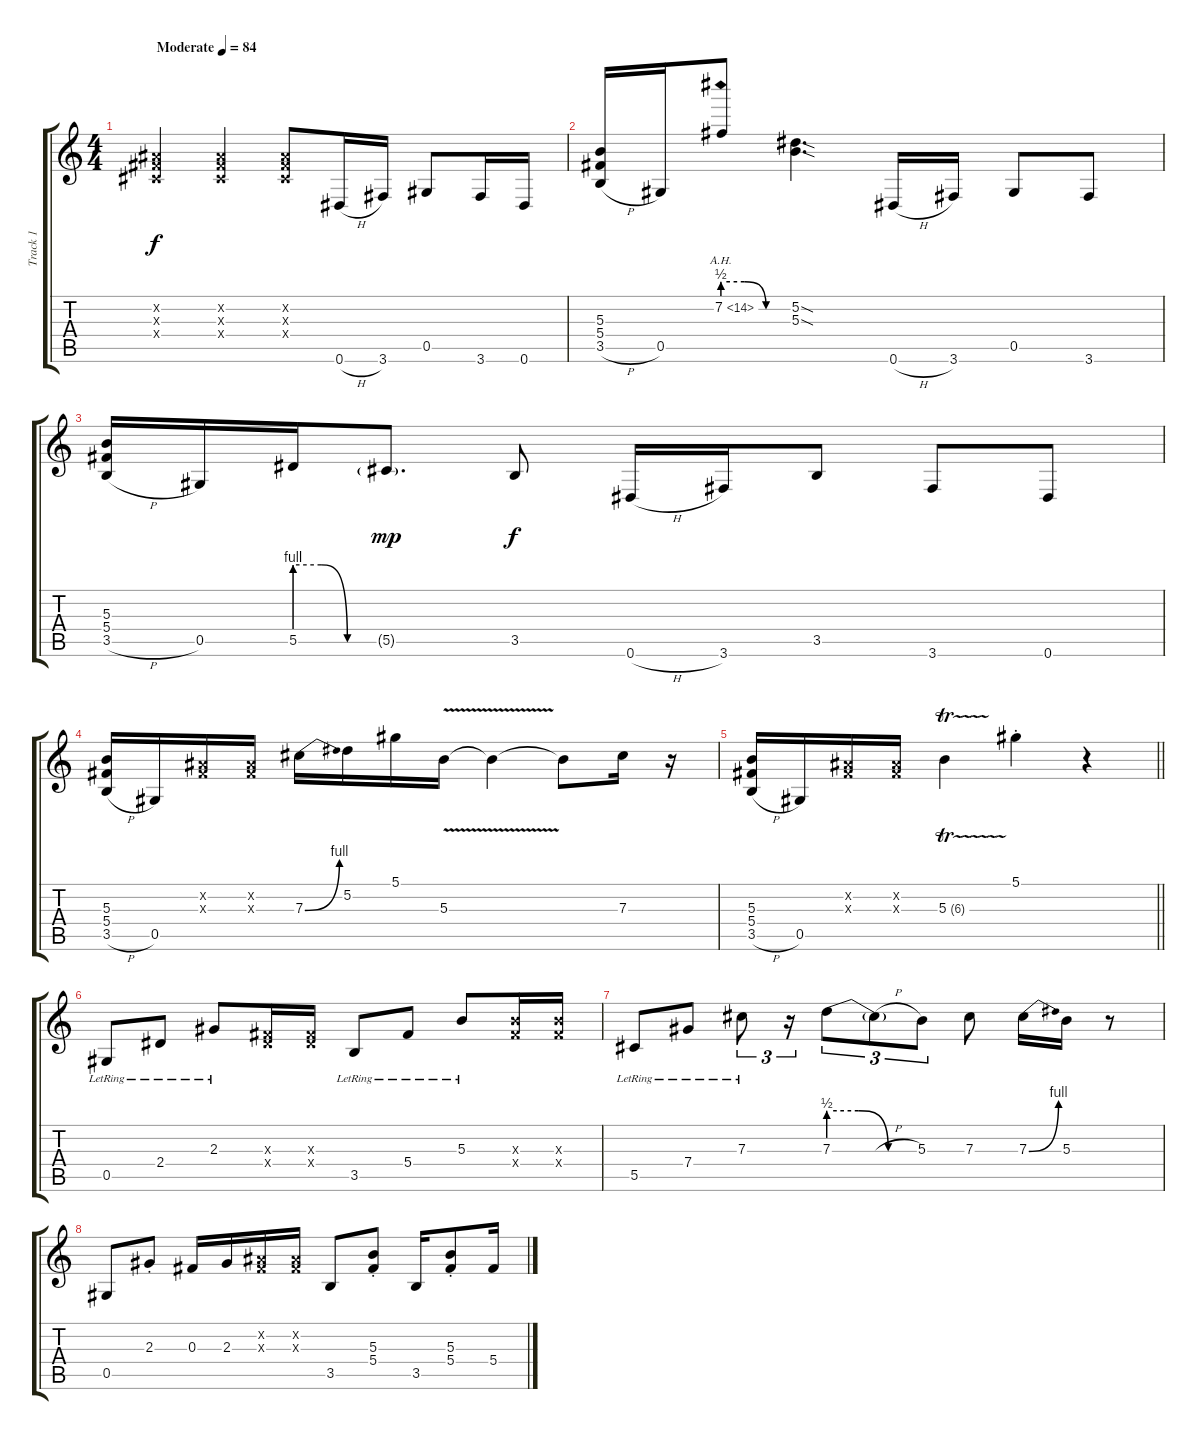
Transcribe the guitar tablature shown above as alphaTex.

\track ("Track 1" "Track 1") {instrument distortionguitar}
\staff {score tabs}
\tuning (Eb4 Bb3 Gb3 Db3 Ab2 Eb2) {hide}
\ts (4 4)
\tempo (84 "Moderate")
\clef g2
\ks c
(0.2{x} 0.3{x} 0.4{x}).4{dy f instrument distortionguitar} (0.2{x} 0.3{x} 0.4{x}).4 (0.2{x} 0.3{x} 0.4{x}).8 0.6{h}.16 3.6.16 0.5.8 3.6.16 0.6.16 |
(5.3 5.4 3.5{h}).16 0.5.16 7.2{be (custom 0 2 20 2 40 0 60 0) ah 7}.8 (5.2{sod} 5.3{sod}).4{d} 0.6{h}.16 3.6.16 0.5.8 3.6.8 |
(5.3 5.4 3.5{h}).16 0.5.16 5.5{be (custom 0 4 20 4 40 0 60 0)}.16 5.5{g}.8{d dy mp} 3.5.8{dy f} 0.6{h}.16 3.6.16 3.5.8 3.6.8 0.6.8 |
(5.3 5.4 3.5{h}).16 0.5.16 (0.2{x} 0.3{x}).16 (0.2{x} 0.3{x}).16 7.3{be (bend 0 0 60 4)}.16 5.2.16 5.1.16 5.3{v}.16 5.3{t}.4 5.3{t}.8 7.3.16 r.16 |
\barLineRight lightlight
(5.3 5.4 3.5{h}).16 0.5.16 (0.2{x} 0.3{x}).16 (0.2{x} 0.3{x}).16 5.3{tr (6 16)}.4 5.1{st}.4 r.4 |
0.5{lr}.8 2.4{lr}.8 2.3{lr}.8 (0.3{x} 2.4{x}).16 (0.3{x} 2.4{x}).16 3.5{lr}.8 5.4{lr}.8 5.3{lr}.8 (5.3{x} 5.4{x}).16 (5.3{x} 5.4{x}).16 |
5.5{lr}.8 7.4{lr}.8 7.3{lr}.8{tu (3 2)} r.16{tu (3 2)} 7.3{be (custom 0 2 20 2 40 0 60 0)}.8{tu (3 2)} 7.3{h t}.8{tu (3 2)} 5.3.8{tu (3 2)} 7.3.8 7.3{be (bend 0 0 60 4)}.16 5.3.16 r.8 |
0.5.8 2.3{st}.8 0.3.16 2.3.16 (0.2{x} 0.3{x}).16 (0.2{x} 0.3{x}).16 3.5.8 (5.3{st} 5.4{st}).8 3.5.16 (5.3{st} 5.4{st}).8 5.4.16
